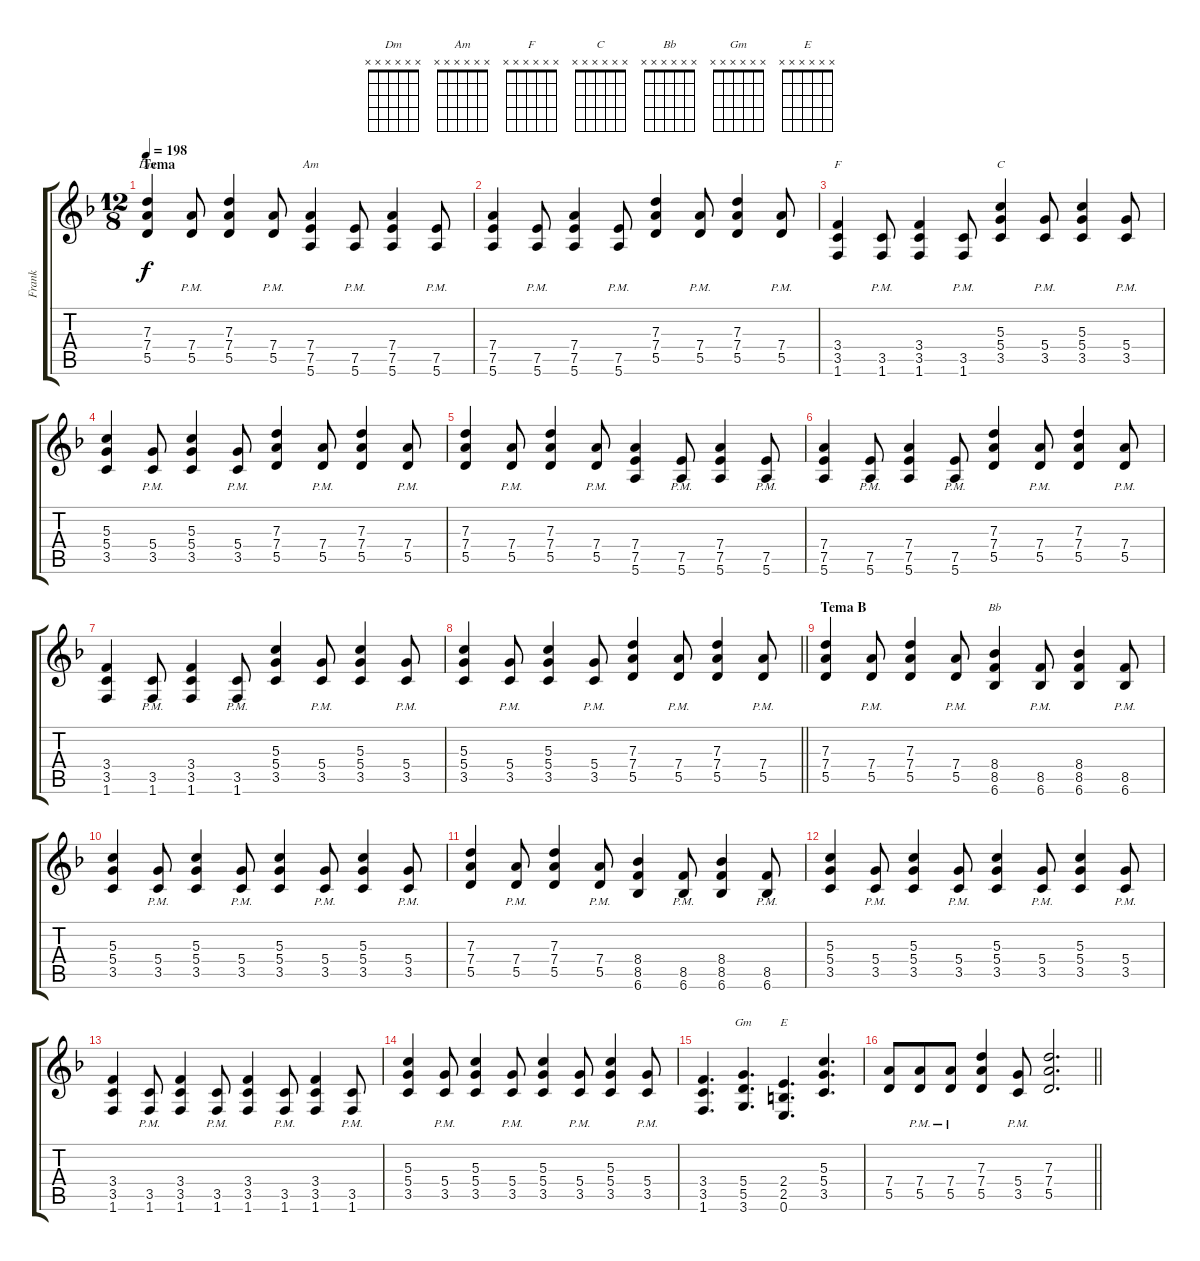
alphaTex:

\track ("Frank" "Frank") {instrument distortionguitar}
\staff {score tabs}
\tuning (E4 B3 G3 D3 A2 E2) {hide}
\chord ("Dm" x x x x x x)
\chord ("Am" x x x x x x)
\chord ("F" x x x x x x)
\chord ("C" x x x x x x)
\chord ("Bb" x x x x x x)
\chord ("Gm" x x x x x x)
\chord ("E" x x x x x x)
\ts (12 8)
\section ("" "Tema")
\tempo 198
\clef g2
\ks dminor
(7.3 7.4 5.5).4{ch "Dm" dy f} (7.4{pm} 5.5{pm}).8 (7.3 7.4 5.5).4 (7.4{pm} 5.5{pm}).8 (7.4 7.5 5.6).4{ch "Am"} (7.5{pm} 5.6{pm}).8 (7.4 7.5 5.6).4 (7.5{pm} 5.6{pm}).8 |
(7.4 7.5 5.6).4 (7.5{pm} 5.6{pm}).8 (7.4 7.5 5.6).4 (7.5{pm} 5.6{pm}).8 (7.3 7.4 5.5).4 (7.4{pm} 5.5{pm}).8 (7.3 7.4 5.5).4 (7.4{pm} 5.5{pm}).8 |
(3.4 3.5 1.6).4{ch "F"} (3.5{pm} 1.6{pm}).8 (3.4 3.5 1.6).4 (3.5{pm} 1.6{pm}).8 (5.3 5.4 3.5).4{ch "C"} (5.4{pm} 3.5{pm}).8 (5.3 5.4 3.5).4 (5.4{pm} 3.5{pm}).8 |
(5.3 5.4 3.5).4 (5.4{pm} 3.5{pm}).8 (5.3 5.4 3.5).4 (5.4{pm} 3.5{pm}).8 (7.3 7.4 5.5).4 (7.4{pm} 5.5{pm}).8 (7.3 7.4 5.5).4 (7.4{pm} 5.5{pm}).8 |
(7.3 7.4 5.5).4 (7.4{pm} 5.5{pm}).8 (7.3 7.4 5.5).4 (7.4{pm} 5.5{pm}).8 (7.4 7.5 5.6).4 (7.5{pm} 5.6{pm}).8 (7.4 7.5 5.6).4 (7.5{pm} 5.6{pm}).8 |
(7.4 7.5 5.6).4 (7.5{pm} 5.6{pm}).8 (7.4 7.5 5.6).4 (7.5{pm} 5.6{pm}).8 (7.3 7.4 5.5).4 (7.4{pm} 5.5{pm}).8 (7.3 7.4 5.5).4 (7.4{pm} 5.5{pm}).8 |
(3.4 3.5 1.6).4 (3.5{pm} 1.6{pm}).8 (3.4 3.5 1.6).4 (3.5{pm} 1.6{pm}).8 (5.3 5.4 3.5).4 (5.4{pm} 3.5{pm}).8 (5.3 5.4 3.5).4 (5.4{pm} 3.5{pm}).8 |
\barLineRight lightlight
(5.3 5.4 3.5).4 (5.4{pm} 3.5{pm}).8 (5.3 5.4 3.5).4 (5.4{pm} 3.5{pm}).8 (7.3 7.4 5.5).4 (7.4{pm} 5.5{pm}).8 (7.3 7.4 5.5).4 (7.4{pm} 5.5{pm}).8 |
\section ("" "Tema B")
(7.3 7.4 5.5).4 (7.4{pm} 5.5{pm}).8 (7.3 7.4 5.5).4 (7.4{pm} 5.5{pm}).8 (8.4 8.5 6.6).4{ch "Bb"} (8.5{pm} 6.6{pm}).8 (8.4 8.5 6.6).4 (8.5{pm} 6.6{pm}).8 |
(5.3 5.4 3.5).4 (5.4{pm} 3.5{pm}).8 (5.3 5.4 3.5).4 (5.4{pm} 3.5{pm}).8 (5.3 5.4 3.5).4 (5.4{pm} 3.5{pm}).8 (5.3 5.4 3.5).4 (5.4{pm} 3.5{pm}).8 |
(7.3 7.4 5.5).4 (7.4{pm} 5.5{pm}).8 (7.3 7.4 5.5).4 (7.4{pm} 5.5{pm}).8 (8.4 8.5 6.6).4 (8.5{pm} 6.6{pm}).8 (8.4 8.5 6.6).4 (8.5{pm} 6.6{pm}).8 |
(5.3 5.4 3.5).4 (5.4{pm} 3.5{pm}).8 (5.3 5.4 3.5).4 (5.4{pm} 3.5{pm}).8 (5.3 5.4 3.5).4 (5.4{pm} 3.5{pm}).8 (5.3 5.4 3.5).4 (5.4{pm} 3.5{pm}).8 |
(3.4 3.5 1.6).4 (3.5{pm} 1.6{pm}).8 (3.4 3.5 1.6).4 (3.5{pm} 1.6{pm}).8 (3.4 3.5 1.6).4 (3.5{pm} 1.6{pm}).8 (3.4 3.5 1.6).4 (3.5{pm} 1.6{pm}).8 |
(5.3 5.4 3.5).4 (5.4{pm} 3.5{pm}).8 (5.3 5.4 3.5).4 (5.4{pm} 3.5{pm}).8 (5.3 5.4 3.5).4 (5.4{pm} 3.5{pm}).8 (5.3 5.4 3.5).4 (5.4{pm} 3.5{pm}).8 |
(3.4 3.5 1.6).4{d} (5.4 5.5 3.6).4{d ch "Gm"} (2.4 2.5 0.6).4{d ch "E"} (5.3 5.4 3.5).4{d} |
\barLineRight lightlight
(7.4 5.5).8 (7.4{pm} 5.5{pm}).8 (7.4{pm} 5.5{pm}).8 (7.3 7.4 5.5).4 (5.4{pm} 3.5{pm}).8 (7.3 7.4 5.5).2{d}
